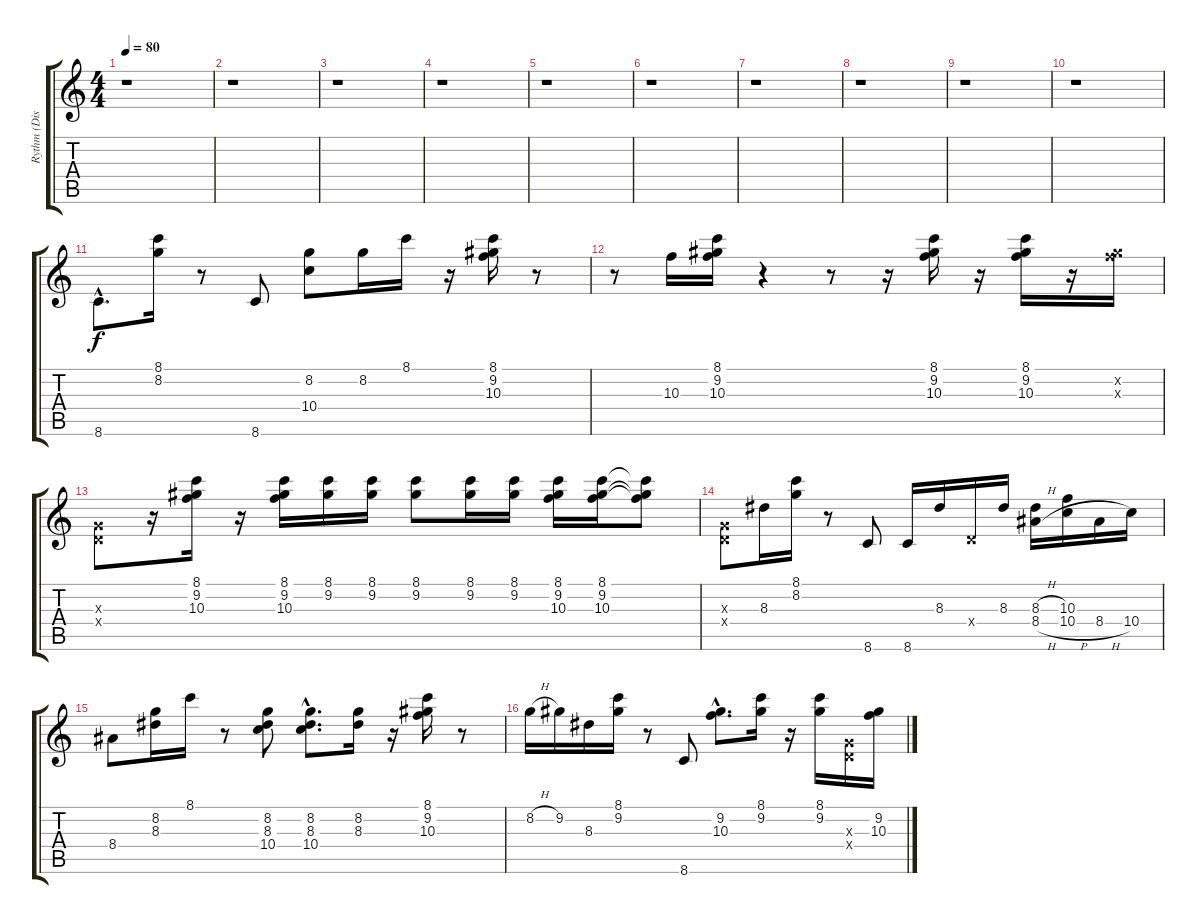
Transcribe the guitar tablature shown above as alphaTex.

\track ("Rythm (Distortion)" "Rythm (Dis") {instrument electricguitarclean}
\staff {score tabs}
\tuning (E4 B3 G3 D3 A2 E2) {hide}
\ts (4 4)
\tempo 80
\clef g2
\ks c
r.1{dy f} |
r.1 |
r.1 |
r.1 |
r.1 |
r.1 |
r.1 |
r.1 |
r.1 |
r.1 |
8.6{hac}.8{d} (8.1 8.2).16 r.8 8.6.8 (8.2 10.4).8 8.2.16 8.1.16 r.16 (8.1 9.2 10.3).16 r.8 |
r.8 10.3.16 (8.1 9.2 10.3).16 r.4 r.8 r.16 (8.1 9.2 10.3).16 r.16 (8.1 9.2 10.3).16 r.16 (9.2{x} 10.3{x}).16 |
(0.3{x} 0.4{x}).8 r.16 (8.1 9.2 10.3).16 r.16 (8.1 9.2 10.3).16 (8.1 9.2).16 (8.1 9.2).16 (8.1 9.2).8 (8.1 9.2).16 (8.1 9.2).16 (8.1 9.2 10.3).16 (8.1 9.2 10.3).16 (8.1{t} 9.2{t} 10.3{t}).8 |
(0.3{x} 0.4{x}).8 8.3.16 (8.1 8.2).16 r.8 8.6.8 8.6.16 8.3.16 0.4{x}.16 8.3.16 (8.3{h} 8.4{h}).16 (10.3 10.4{h}).16 8.4{h}.16 10.4.16 |
8.4.8 (8.2 8.3).16 8.1.16 r.8 (8.2 8.3 10.4).8 (8.2{hac} 8.3{hac} 10.4{hac}).8{d} (8.2 8.3).16 r.16 (8.1 9.2 10.3).16 r.8 |
8.2{h}.16 9.2.16 8.3.16 (8.1 9.2).16 r.8 8.6.8 (9.2{hac} 10.3{hac}).8{d} (8.1 9.2).16 r.16 (8.1 9.2).16 (0.3{x} 0.4{x}).16 (9.2 10.3).16
